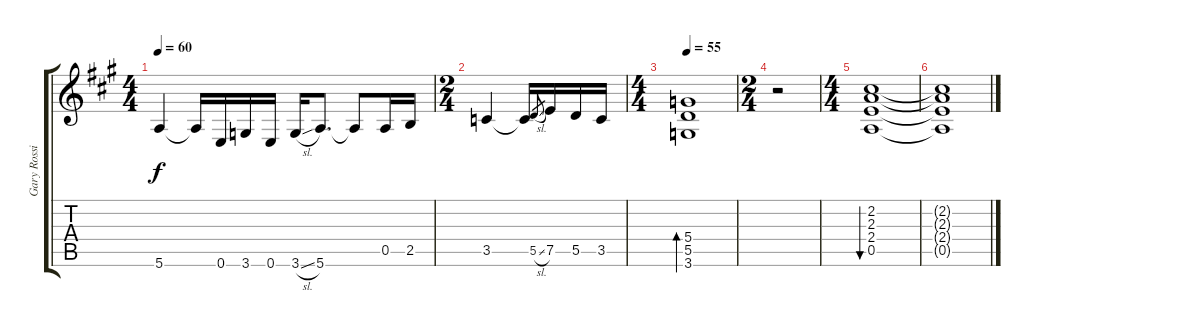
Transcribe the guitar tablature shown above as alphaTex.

\track ("Gary Rossington - Lead Guitar" "Gary Rossi") {instrument overdrivenguitar}
\staff {score tabs}
\tuning (E4 B3 G3 D3 A2 E2) {hide}
\ts (4 4)
\tempo 60
\clef g2
\ks f#minor
5.6.4{dy f} 5.6{t}.16 0.6.16 3.6.16 0.6.16 3.6{sl}.16 5.6.8{d} 5.6{t}.8 0.5.16 2.5.16 |
\ts (2 4)
3.5.4 3.5{t}.16 5.5{sl}.8{gr} 7.5.16 5.5.16 3.5.16 |
\ts (4 4)
\tempo 55
(5.4 5.5 3.6).1{bd 60 volume 8} |
\ts (2 4)
r.2 |
\ts (4 4)
(2.2 2.3 2.4 0.5).1{bu 60} |
(2.2{t} 2.3{t} 2.4{t} 0.5{t}).1
